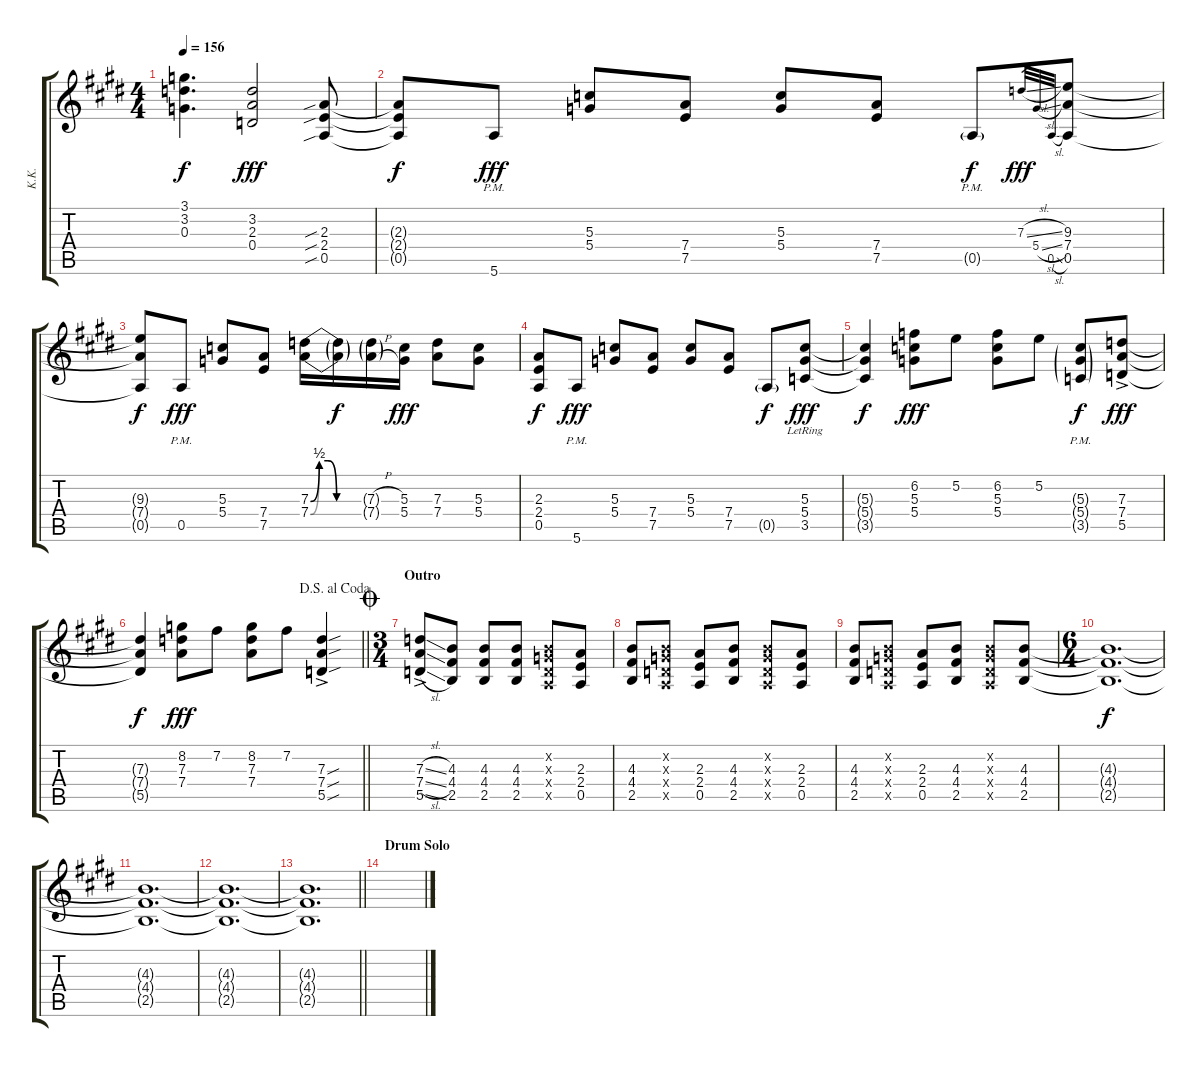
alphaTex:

\track ("K.K." "K.K.") {instrument overdrivenguitar}
\staff {score tabs}
\tuning (E4 B3 G3 D3 A2 E2) {hide}
\ts (4 4)
\tempo 156
\clef g2
\ks e
(3.1{t} 3.2{t} 0.3{t}).4{d dy f} (3.2 2.3 0.4).2{dy fff} (2.3{sib} 2.4{sib} 0.5{sib}).8 |
(2.3{t} 2.4{t} 0.5{t}).8{dy f} 5.6{pm}.8{dy fff} (5.3 5.4).8 (7.4 7.5).8 (5.3 5.4).8 (7.4 7.5).8 0.5{g pm}.8{dy f} 7.3{sl}.32{gr dy fff} 5.4{sl}.32{gr} 0.5{sl}.32{gr} (9.3 7.4 0.5).8 |
(9.3{t} 7.4{t} 0.5{t}).8{dy f} 0.5{pm}.8{dy fff} (5.3 5.4).8 (7.4 7.5).8 (7.3{be (custom 0 0 10 2 20 2 30 0 60 0)} 7.4{be (custom 0 0 10 2 20 2 30 0 60 0)}).16 (7.3{t} 7.4{t}).16{dy f} (7.3{h g} 7.4{h g}).16 (5.3 5.4).16{dy fff} (7.3 7.4).8 (5.3 5.4).8 |
(2.3 2.4 0.5).8{dy f} 5.6{pm}.8{dy fff} (5.3 5.4).8 (7.4 7.5).8 (5.3 5.4).8 (7.4 7.5).8 0.5{g}.8{dy f} (5.3{lr} 5.4{lr} 3.5{lr}).8{dy fff} |
(5.3{t} 5.4{t} 3.5{t}).4{dy f} (6.2 5.3 5.4).8{dy fff} 5.2.8 (6.2 5.3 5.4).8 5.2.8 (5.3{g pm} 5.4{g pm} 3.5{g pm}).8{dy f} (7.3{ac} 7.4{ac} 5.5{ac}).8{dy fff} |
\jump dalsegnoalcoda
\barLineRight lightlight
(7.3{t} 7.4{t} 5.5{t}).4{dy f} (8.2 7.3 7.4).8{dy fff} 7.2.8 (8.2 7.3 7.4).8 7.2.8 (7.3{sou ac} 7.4{sou ac} 5.5{sou ac}).4 |
\ts (3 4)
\section ("" "Outro")
\jump coda
(7.3{sl ac} 7.4{sl ac} 5.5{sl ac}).8 (4.3 4.4 2.5).8 (4.3 4.4 2.5).8 (4.3 4.4 2.5).8 (0.2{x} 0.3{x} 0.4{x} 0.5{x}).8 (2.3 2.4 0.5).8 |
(4.3 4.4 2.5).8 (0.2{x} 0.3{x} 0.4{x} 0.5{x}).8 (2.3 2.4 0.5).8 (4.3 4.4 2.5).8 (0.2{x} 0.3{x} 0.4{x} 0.5{x}).8 (2.3 2.4 0.5).8 |
(4.3 4.4 2.5).8 (0.2{x} 0.3{x} 0.4{x} 0.5{x}).8 (2.3 2.4 0.5).8 (4.3 4.4 2.5).8 (0.2{x} 0.3{x} 0.4{x} 0.5{x}).8 (4.3 4.4 2.5).8{volume 0} |
\ts (6 4)
(4.3{t} 4.4{t} 2.5{t}).1{d dy f} |
(4.3{t} 4.4{t} 2.5{t}).1{d} |
(4.3{t} 4.4{t} 2.5{t}).1{d} |
\barLineRight lightlight
(4.3{t} 4.4{t} 2.5{t}).1{d} |
\section ("" "Drum Solo")
